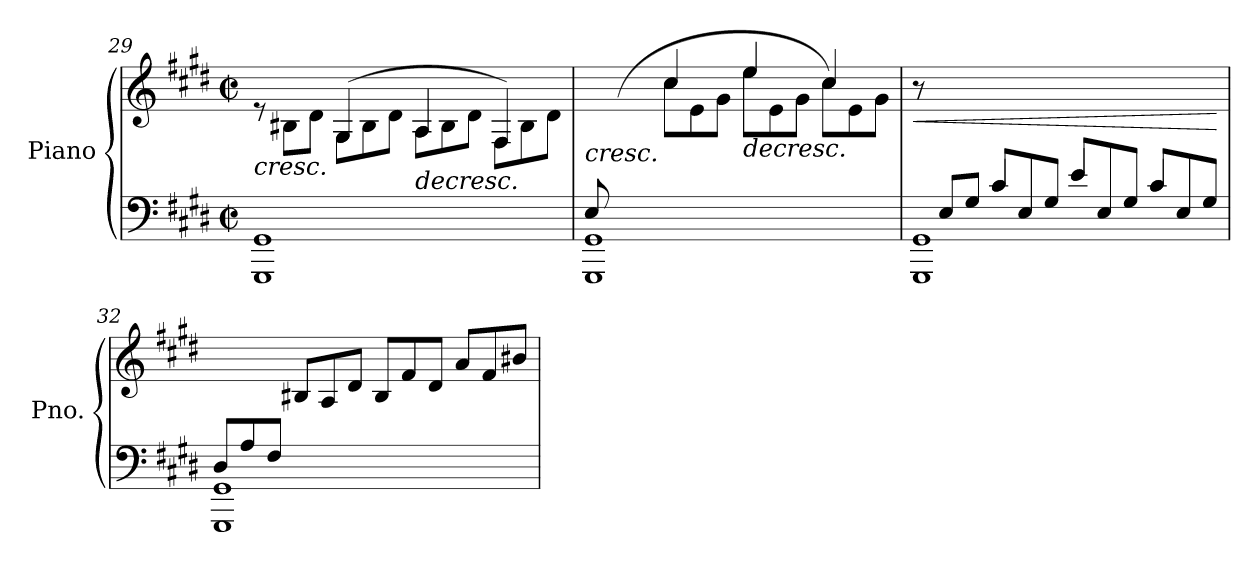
**kern	**kern	**dynam
*part1	*part1	*part1
*staff2	*staff1	*staff1/2
*I"Piano	*	*
*I'Pno.	*	*
*clefF4	*clefG2	*
*k[f#c#g#d#]	*k[f#c#g#d#]	*
*M2/2	*M2/2	*
*met(c|)	*met(c|)	*
=29	=29	=29
!	!	!LO:HP:b
*	*^	*
*	*	*Xtuplet	*
1GGG# 1GG#	4ryy	12re	<
.	.	12B#X\L	.
.	.	12d#\J	.
.	(>4G#/	12G#\L	.
.	.	12B#\	.
.	.	12d#\J	.
!	!	!	!LO:HP:b
.	4A/	12A\L	>
.	.	12B#\	.
.	.	12d#\J	.
.	4F#/)	12F#\L	.
.	.	12B#\	.
.	.	12d#\J	.
*	*v	*v	*
.	.	[
=30	=30	=30
*Xtuplet	*	*
*^	*	*
!	!	!	!LO:HP:b
*	*	*^	*
12E/L	1GGG# 1GG#	4ryy	12ryy	<
12%11ryy	.	.	(>12e\	.
.	.	.	12g#\J	.
.	.	4cc#/	12cc#\L	.
.	.	.	12e\	.
.	.	.	12g#\J	.
!	!	!	!	!LO:HP:n=1:b
.	.	4ee/	12ee\L	] >
.	.	.	12e\	.
.	.	.	12g#\J	.
.	.	4cc#/	12cc#\L)	.
.	.	.	12e\	.
.	.	.	12g#\J	.
*v	*v	*	*	*
*	*v	*v	*
.	.	[
=31	=31	=31
*^	*	*
*	*^	*	*
!	!	!	!	!LO:HP:b
*	*	*	*^	*
4ryy	12ryy	1GGG# 1GG#	4ryy	12r	<
.	12E/L	.	.	2.ryy	.
.	12G#/J	.	.	.	.
4c#/	12c#/L	.	2.ryy	.	.
.	12E/	.	.	.	.
.	12G#/J	.	.	.	.
4e/	12e/L	.	.	.	]
.	12E/	.	.	.	.
.	12G#/J	.	.	.	.
4c#/	12c#/L	.	.	.	.
.	12E/	.	.	6ryy	.
.	12G#/J	.	.	.	.
*v	*v	*v	*	*	*
*	*v	*v	*
.	.	[
!!LO:LB:g=z
=32	=32	=32
*^	*	*
(>12D#/L	1GGG# 1GG#	4ryy	.
12A/	.	.	.
12F#/J	.	.	.
2.ryy	.	12B#X/L	.
.	.	12A/	.
.	.	12d#/J	.
.	.	12B#/L	.
.	.	12f#/	.
.	.	12d#/J	.
.	.	12a/L	.
.	.	12f#/	.
.	.	12b#X/J)	.
*v	*v	*	*
=	=	=
*-	*-	*-
